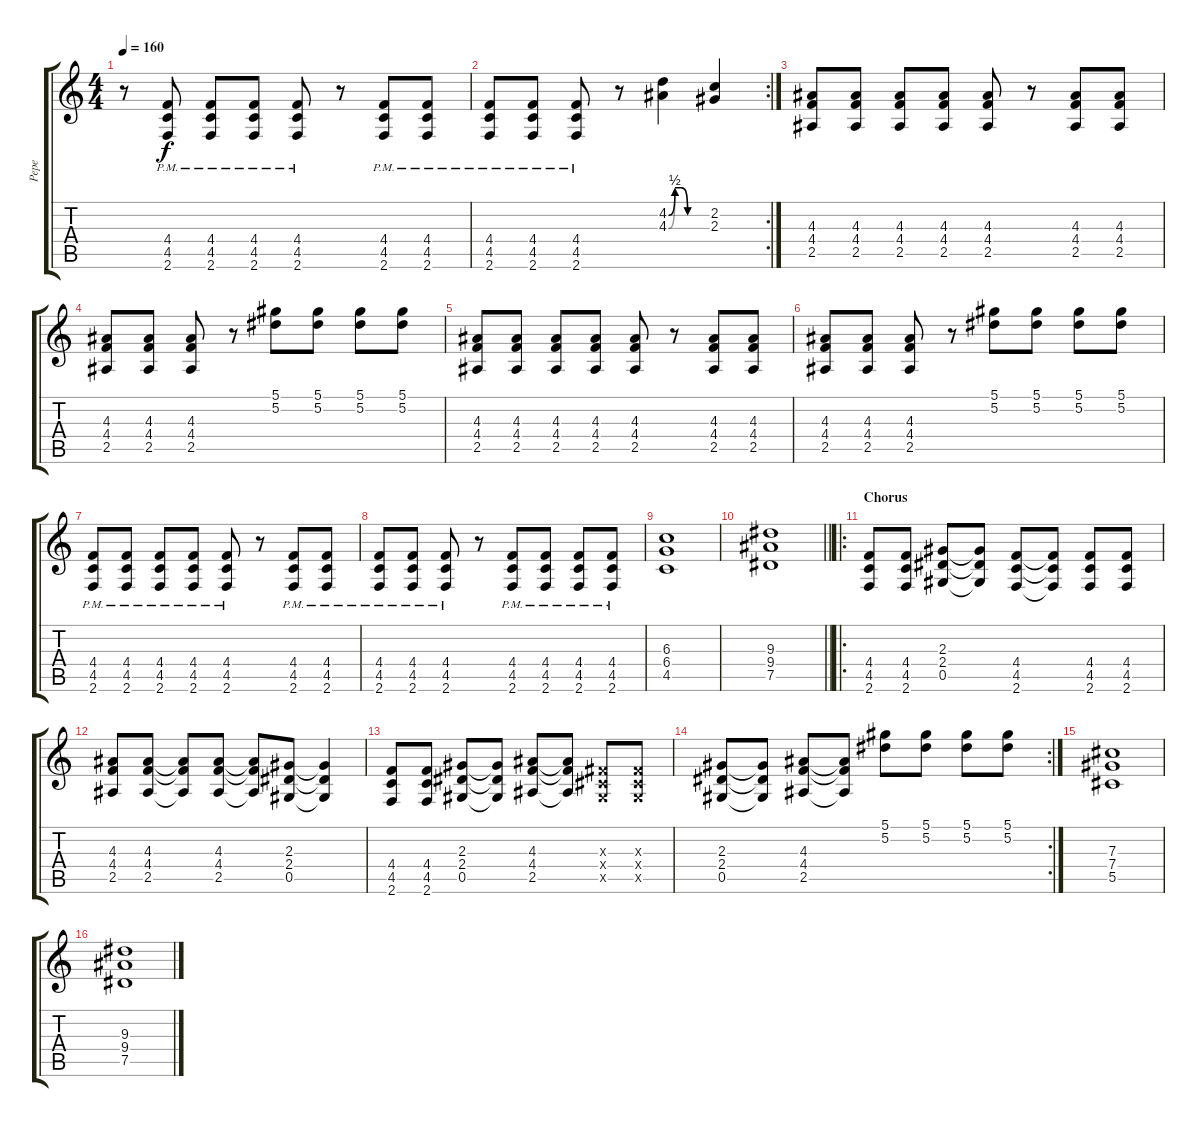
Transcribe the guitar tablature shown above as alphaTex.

\track ("Pepe" "Pepe") {instrument distortionguitar}
\staff {score tabs}
\tuning (Eb4 Bb3 Gb3 Db3 Ab2 Eb2) {hide}
\ts (4 4)
\tempo 160
\clef g2
\ks c
r.8{dy f} (4.4{pm} 4.5{pm} 2.6{pm}).8 (4.4{pm} 4.5{pm} 2.6{pm}).8 (4.4{pm} 4.5{pm} 2.6{pm}).8 (4.4{pm} 4.5{pm} 2.6{pm}).8 r.8 (4.4{pm} 4.5{pm} 2.6{pm}).8 (4.4{pm} 4.5{pm} 2.6{pm}).8 |
\rc 2
(4.4{pm} 4.5{pm} 2.6{pm}).8 (4.4{pm} 4.5{pm} 2.6{pm}).8 (4.4{pm} 4.5{pm} 2.6{pm}).8 r.8 (4.2{be (custom 0 0 10 2 20 2 30 0 60 0)} 4.3{be (custom 0 0 10 2 20 2 30 0 60 0)}).4 (2.2 2.3).4 |
(4.3 4.4 2.5).8 (4.3 4.4 2.5).8 (4.3 4.4 2.5).8 (4.3 4.4 2.5).8 (4.3 4.4 2.5).8 r.8 (4.3 4.4 2.5).8 (4.3 4.4 2.5).8 |
(4.3 4.4 2.5).8 (4.3 4.4 2.5).8 (4.3 4.4 2.5).8 r.8 (5.1 5.2).8 (5.1 5.2).8 (5.1 5.2).8 (5.1 5.2).8 |
(4.3 4.4 2.5).8 (4.3 4.4 2.5).8 (4.3 4.4 2.5).8 (4.3 4.4 2.5).8 (4.3 4.4 2.5).8 r.8 (4.3 4.4 2.5).8 (4.3 4.4 2.5).8 |
(4.3 4.4 2.5).8 (4.3 4.4 2.5).8 (4.3 4.4 2.5).8 r.8 (5.1 5.2).8 (5.1 5.2).8 (5.1 5.2).8 (5.1 5.2).8 |
(4.4{pm} 4.5{pm} 2.6{pm}).8 (4.4{pm} 4.5{pm} 2.6{pm}).8 (4.4{pm} 4.5{pm} 2.6{pm}).8 (4.4{pm} 4.5{pm} 2.6{pm}).8 (4.4{pm} 4.5{pm} 2.6{pm}).8 r.8 (4.4{pm} 4.5{pm} 2.6{pm}).8 (4.4{pm} 4.5{pm} 2.6{pm}).8 |
(4.4{pm} 4.5{pm} 2.6{pm}).8 (4.4{pm} 4.5{pm} 2.6{pm}).8 (4.4{pm} 4.5{pm} 2.6{pm}).8 r.8 (4.4{pm} 4.5{pm} 2.6{pm}).8 (4.4{pm} 4.5{pm} 2.6{pm}).8 (4.4{pm} 4.5{pm} 2.6{pm}).8 (4.4{pm} 4.5 2.6{pm}).8 |
(6.3 6.4 4.5).1 |
\barLineRight lightlight
(9.3 9.4 7.5).1 |
\ro
\section ("" "Chorus")
(4.4 4.5 2.6).8 (4.4 4.5 2.6).8 (2.3 2.4 0.5).8 (2.3{t} 2.4{t} 0.5{t}).8 (4.4 4.5 2.6).8 (4.4{t} 4.5{t} 2.6{t}).8 (4.4 4.5 2.6).8 (4.4 4.5 2.6).8 |
(4.3 4.4 2.5).8 (4.3 4.4 2.5).8 (4.3{t} 4.4{t} 2.5{t}).8 (4.3 4.4 2.5).8 (4.3{t} 4.4{t} 2.5{t}).8 (2.3 2.4 0.5).8 (2.3{t} 2.4{t} 0.5{t}).4 |
(4.4 4.5 2.6).8 (4.4 4.5 2.6).8 (2.3 2.4 0.5).8 (2.3{t} 2.4{t} 0.5{t}).8 (4.3 4.4 2.5).8 (4.3{t} 4.4{t} 2.5{t}).8 (0.3{x} 0.4{x} 0.5{x}).8 (0.3{x} 0.4{x} 0.5{x}).8 |
\rc 2
(2.3 2.4 0.5).8 (2.3{t} 2.4{t} 0.5{t}).8 (4.3 4.4 2.5).8 (4.3{t} 4.4{t} 2.5{t}).8 (5.1 5.2).8 (5.1 5.2).8 (5.1 5.2).8 (5.1 5.2).8 |
(7.3 7.4 5.5).1 |
(9.3 9.4 7.5).1
